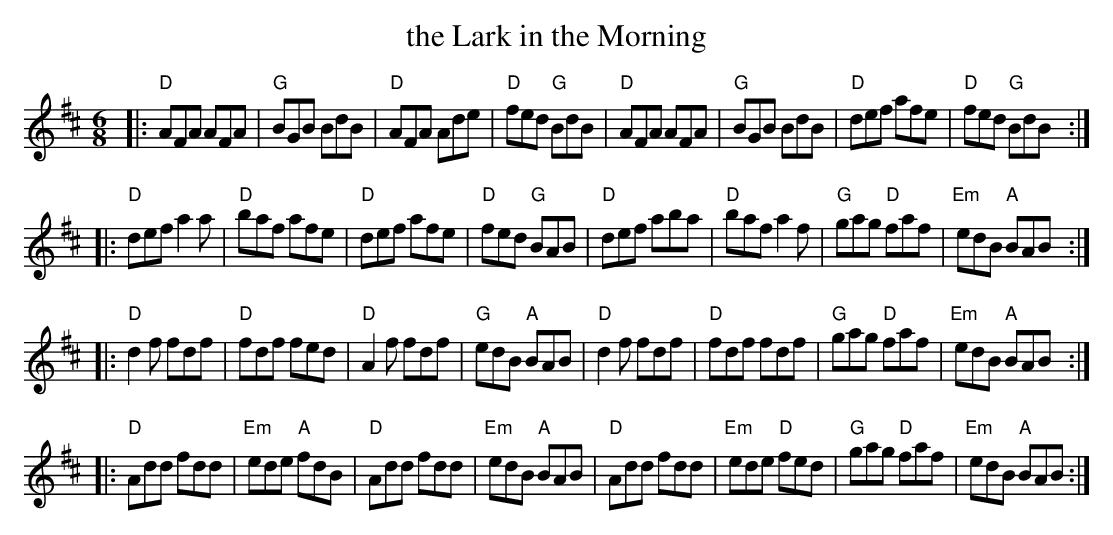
X:1
T: the Lark in the Morning
M: 6/8
K: D
|: "D"AFA AFA |  "G"BGB    BdB | "D"AFA    Ade |  "D"fed "G"BdB \
|  "D"AFA AFA |  "G"BGB    BdB | "D"def    afe |  "D"fed "G"BdB :|
|: "D"def a2a |  "D"baf    afe | "D"def    afe |  "D"fed "G"BAB \
|  "D"def aba |  "D"baf    a2f | "G"gag "D"faf | "Em"edB "A"BAB :|
|: "D"d2f fdf |  "D"fdf    fed | "D"A2f    fdf |  "G"edB "A"BAB \
|  "D"d2f fdf |  "D"fdf    fdf | "G"gag "D"faf | "Em"edB "A"BAB :|
|: "D"Add fdd | "Em"ede "A"fdB | "D"Add    fdd | "Em"edB "A"BAB \
|  "D"Add fdd | "Em"ede "D"fed | "G"gag "D"faf | "Em"edB "A"BAB :|
